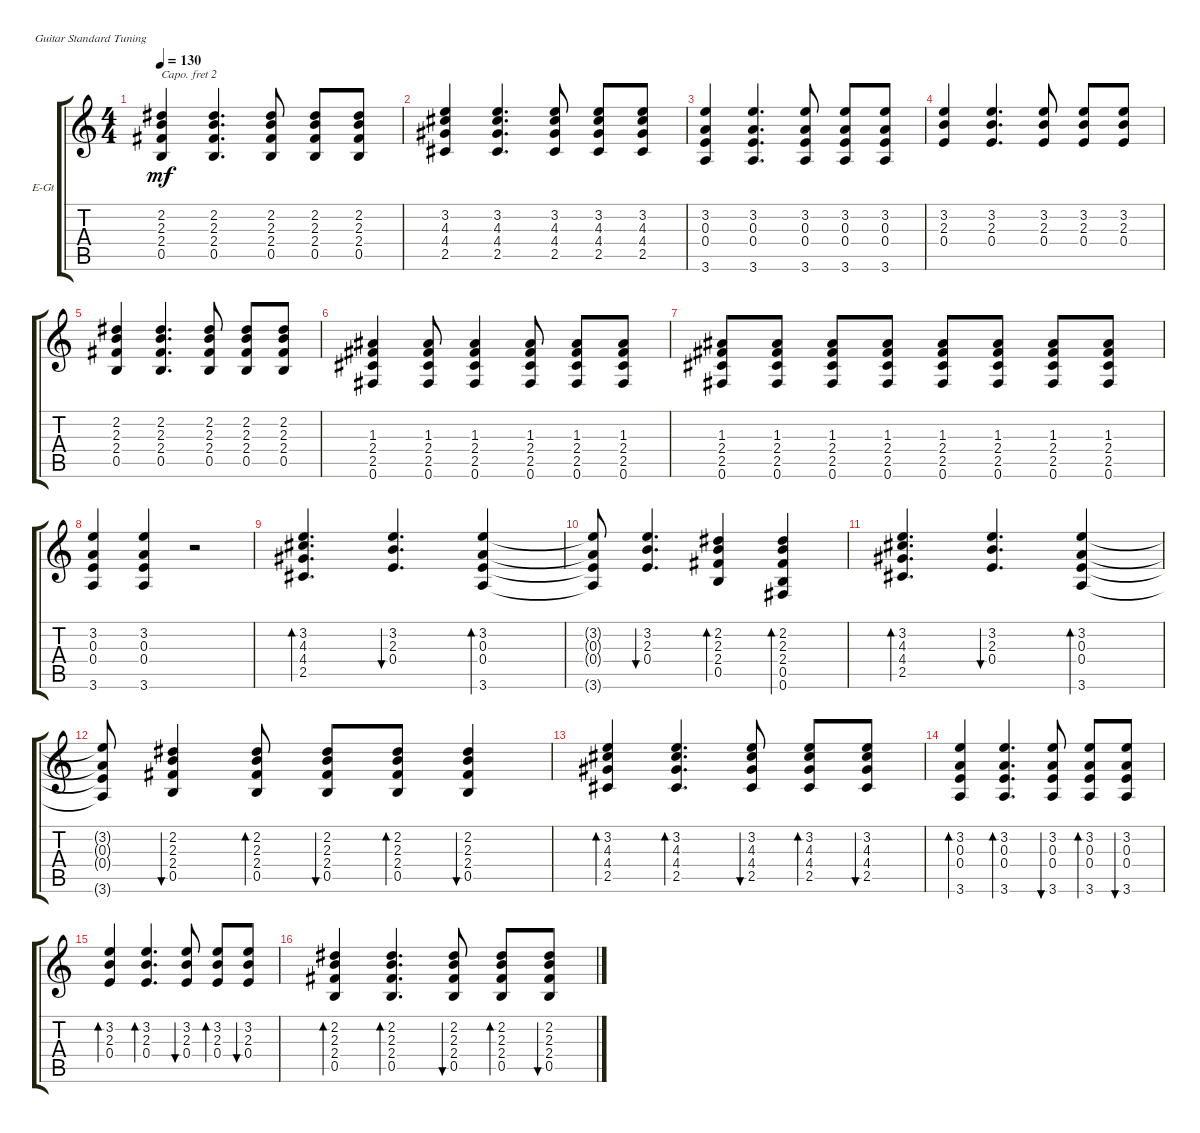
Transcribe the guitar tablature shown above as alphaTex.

\defaultSystemsLayout 4
\bracketExtendMode groupsimilarinstruments
\firstSystemTrackNameOrientation horizontal
\otherSystemsTrackNameOrientation horizontal
\track ("Electric Guitar" "E-Gt") {instrument distortionguitar}
\staff {score tabs}
\capo 2
\tuning (E4 B3 G3 D3 A2 E2)
\ts (4 4)
\tempo 130
\clef g2
\ks c
(0.5 2.4 2.3 2.2).4{dy mf} (0.5 2.4 2.3 2.2).4{d} (0.5 2.4 2.3 2.2).8 (0.5 2.4 2.3 2.2).8 (2.2 2.3 2.4 0.5).8 |
(2.5 4.4 4.3 3.2).4 (2.5 4.4 4.3 3.2).4{d} (2.5 4.4 4.3 3.2).8 (2.5 4.4 4.3 3.2).8 (3.2 4.3 4.4 2.5).8 |
(3.6 0.4 0.3 3.2).4 (3.2 0.3 0.4 3.6).4{d} (3.6 0.4 0.3 3.2).8 (3.6 0.4 0.3 3.2).8 (3.6 0.4 0.3 3.2).8 |
(0.4 2.3 3.2).4 (0.4 2.3 3.2).4{d} (0.4 2.3 3.2).8 (0.4 2.3 3.2).8 (3.2 2.3 0.4).8 |
(0.5 2.4 2.3 2.2).4 (0.5 2.4 2.3 2.2).4{d} (0.5 2.4 2.3 2.2).8 (0.5 2.4 2.3 2.2).8 (2.2 2.3 2.4 0.5).8 |
(0.6 2.5 2.4 1.3).4 (0.6 2.5 2.4 1.3).8 (0.6 2.5 2.4 1.3).4 (2.5 2.4 1.3 0.6).8 (2.5 2.4 1.3 0.6).8 (2.5 2.4 1.3 0.6).8 |
(0.6 2.4 2.5 1.3).8 (0.6 2.5 2.4 1.3).8 (0.6 2.5 2.4 1.3).8 (0.6 2.5 2.4 1.3).8 (0.6 2.5 2.4 1.3).8 (0.6 2.5 2.4 1.3).8 (0.6 2.5 2.4 1.3).8 (0.6 2.5 2.4 1.3).8 |
(0.4 0.3 3.6 3.2).4 (3.2 0.3 0.4 3.6).4 r.2 |
(2.5 4.4 4.3 3.2).4{d bd 80} (3.2 2.3 0.4).4{d bu 82} (3.6 0.4 0.3 3.2).4{bd 81} |
(3.2{t} 0.3{t} 0.4{t} 3.6{t}).8 (0.4 2.3 3.2).4{d bu 80} (0.5 2.4 2.3 2.2).4{bd 79} (2.2 2.3 2.4 0.5 0.6).4{bd 78} |
(2.5 4.4 4.3 3.2).4{d bd 80} (3.2 2.3 0.4).4{d bu 82} (3.6 0.4 0.3 3.2).4{bd 81} |
(3.2{t} 0.3{t} 0.4{t} 3.6{t}).8 (2.4 2.3 2.2 0.5).4{bu 80} (0.5 2.4 2.3 2.2).8{bd 79} (2.2 2.3 2.4 0.5).8{bu 39} (0.5 2.4 2.3 2.2).8{bd 38} (2.2 2.3 2.4 0.5).4{bu 37} |
(2.5 4.4 4.3 3.2).4{bd 42} (2.5 4.4 4.3 3.2).4{d bd 41} (2.5 4.4 4.3 3.2).8{bu 40} (2.5 4.4 4.3 3.2).8{bd 39} (3.2 4.3 4.4 2.5).8{bu 38} |
(3.6 0.4 0.3 3.2).4{bd 37} (3.2 0.3 0.4 3.6).4{d bd 36} (3.6 0.4 0.3 3.2).8{bu 34} (3.6 0.4 0.3 3.2).8{bd 35} (3.6 0.4 0.3 3.2).8{bu 33} |
(0.4 2.3 3.2).4{bd 33} (0.4 2.3 3.2).4{d bd 32} (0.4 2.3 3.2).8{bu 30} (0.4 2.3 3.2).8{bd 30} (3.2 2.3 0.4).8{bu 30} |
(0.5 2.4 2.3 2.2).4{bd 30} (0.5 2.4 2.3 2.2).4{d bd 30} (0.5 2.4 2.3 2.2).8{bu 30} (0.5 2.4 2.3 2.2).8{bd 30} (2.2 2.3 2.4 0.5).8{bu 30}
